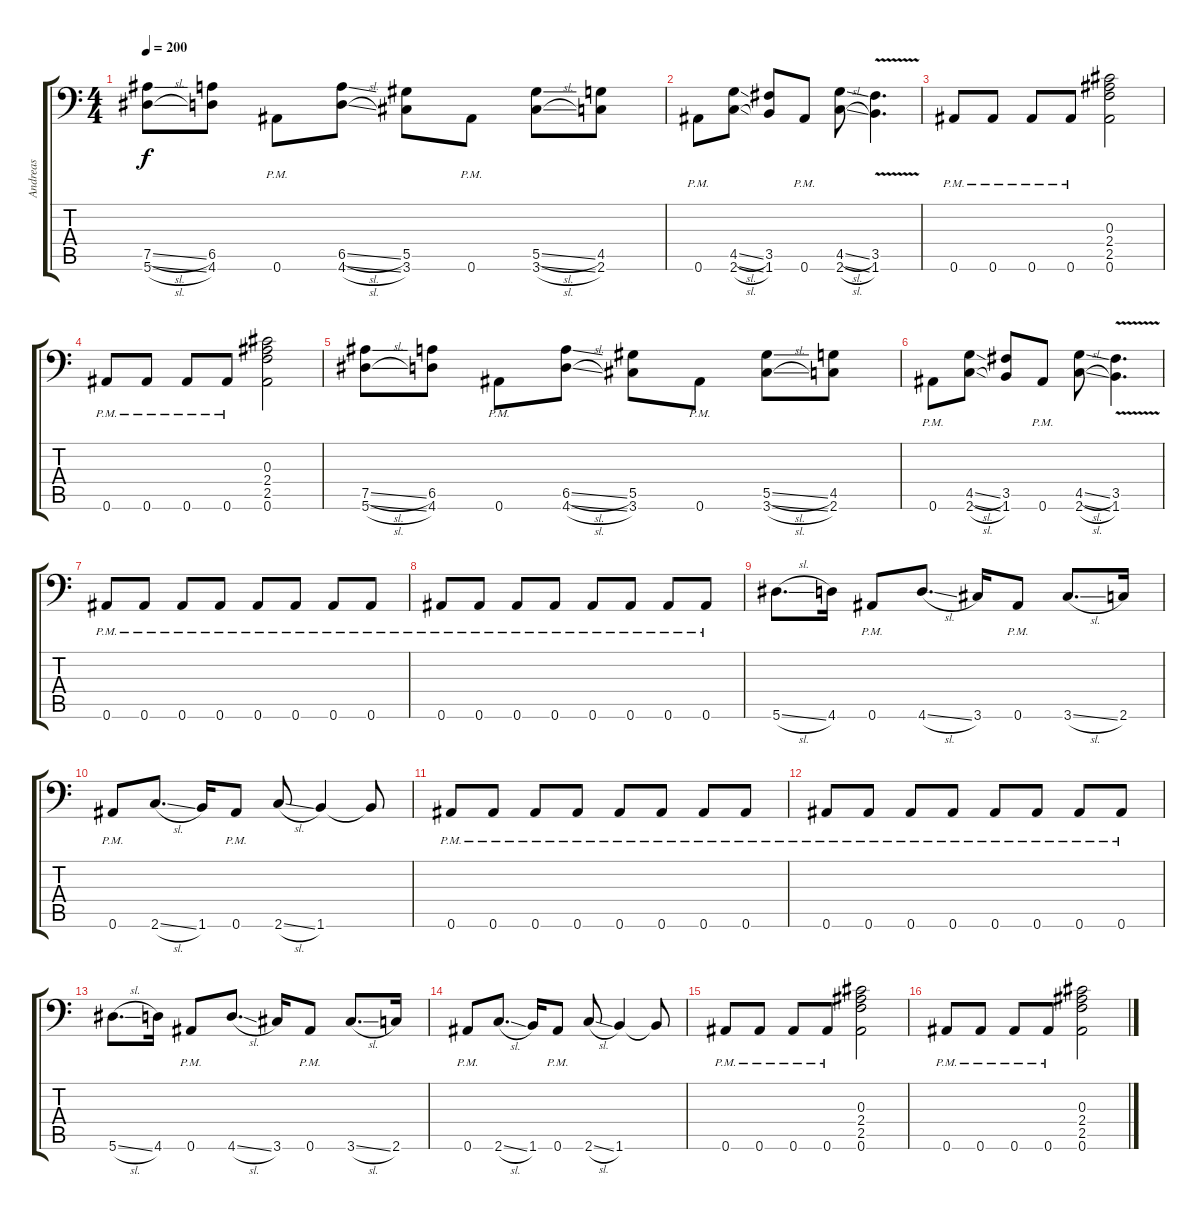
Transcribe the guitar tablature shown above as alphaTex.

\track ("Andreas" "Andreas") {instrument distortionguitar}
\staff {score tabs}
\tuning (Bb3 F3 Db3 Ab2 Eb2 Bb1) {hide}
\ts (4 4)
\tempo 200
\clef f4
\ks c
(7.5{sl} 5.6{sl}).8{dy f} (6.5 4.6).8 0.6{pm}.8 (6.5{sl} 4.6{sl}).8 (5.5 3.6).8 0.6{pm}.8 (5.5{sl} 3.6{sl}).8 (4.5 2.6).8 |
0.6{pm}.8 (4.5{sl} 2.6{sl}).8 (3.5 1.6).8 0.6{pm}.8 (4.5{sl} 2.6{sl}).8 (3.5 1.6{v}).4{d} |
0.6{pm}.8 0.6{pm}.8 0.6{pm}.8 0.6{pm}.8 (0.3 2.4 2.5 0.6).2 |
0.6{pm}.8 0.6{pm}.8 0.6{pm}.8 0.6{pm}.8 (0.3 2.4 2.5 0.6).2 |
(7.5{sl} 5.6{sl}).8 (6.5 4.6).8 0.6{pm}.8 (6.5{sl} 4.6{sl}).8 (5.5 3.6).8 0.6{pm}.8 (5.5{sl} 3.6{sl}).8 (4.5 2.6).8 |
0.6{pm}.8 (4.5{sl} 2.6{sl}).8 (3.5 1.6).8 0.6{pm}.8 (4.5{sl} 2.6{sl}).8 (3.5 1.6{v}).4{d} |
0.6{pm}.8 0.6{pm}.8 0.6{pm}.8 0.6{pm}.8 0.6{pm}.8 0.6{pm}.8 0.6{pm}.8 0.6{pm}.8 |
0.6{pm}.8 0.6{pm}.8 0.6{pm}.8 0.6{pm}.8 0.6{pm}.8 0.6{pm}.8 0.6{pm}.8 0.6{pm}.8 |
5.6{sl}.8{d} 4.6.16 0.6{pm}.8 4.6{sl}.8{d} 3.6.16 0.6{pm}.8 3.6{sl}.8{d} 2.6.16 |
0.6{pm}.8 2.6{sl}.8{d} 1.6.16 0.6{pm}.8 2.6{sl}.8 1.6.4 1.6{t}.8 |
0.6{pm}.8 0.6{pm}.8 0.6{pm}.8 0.6{pm}.8 0.6{pm}.8 0.6{pm}.8 0.6{pm}.8 0.6{pm}.8 |
0.6{pm}.8 0.6{pm}.8 0.6{pm}.8 0.6{pm}.8 0.6{pm}.8 0.6{pm}.8 0.6{pm}.8 0.6{pm}.8 |
5.6{sl}.8{d} 4.6.16 0.6{pm}.8 4.6{sl}.8{d} 3.6.16 0.6{pm}.8 3.6{sl}.8{d} 2.6.16 |
0.6{pm}.8 2.6{sl}.8{d} 1.6.16 0.6{pm}.8 2.6{sl}.8 1.6.4 1.6{t}.8 |
0.6{pm}.8 0.6{pm}.8 0.6{pm}.8 0.6{pm}.8 (0.3 2.4 2.5 0.6).2 |
0.6{pm}.8 0.6{pm}.8 0.6{pm}.8 0.6{pm}.8 (0.3 2.4 2.5 0.6).2
